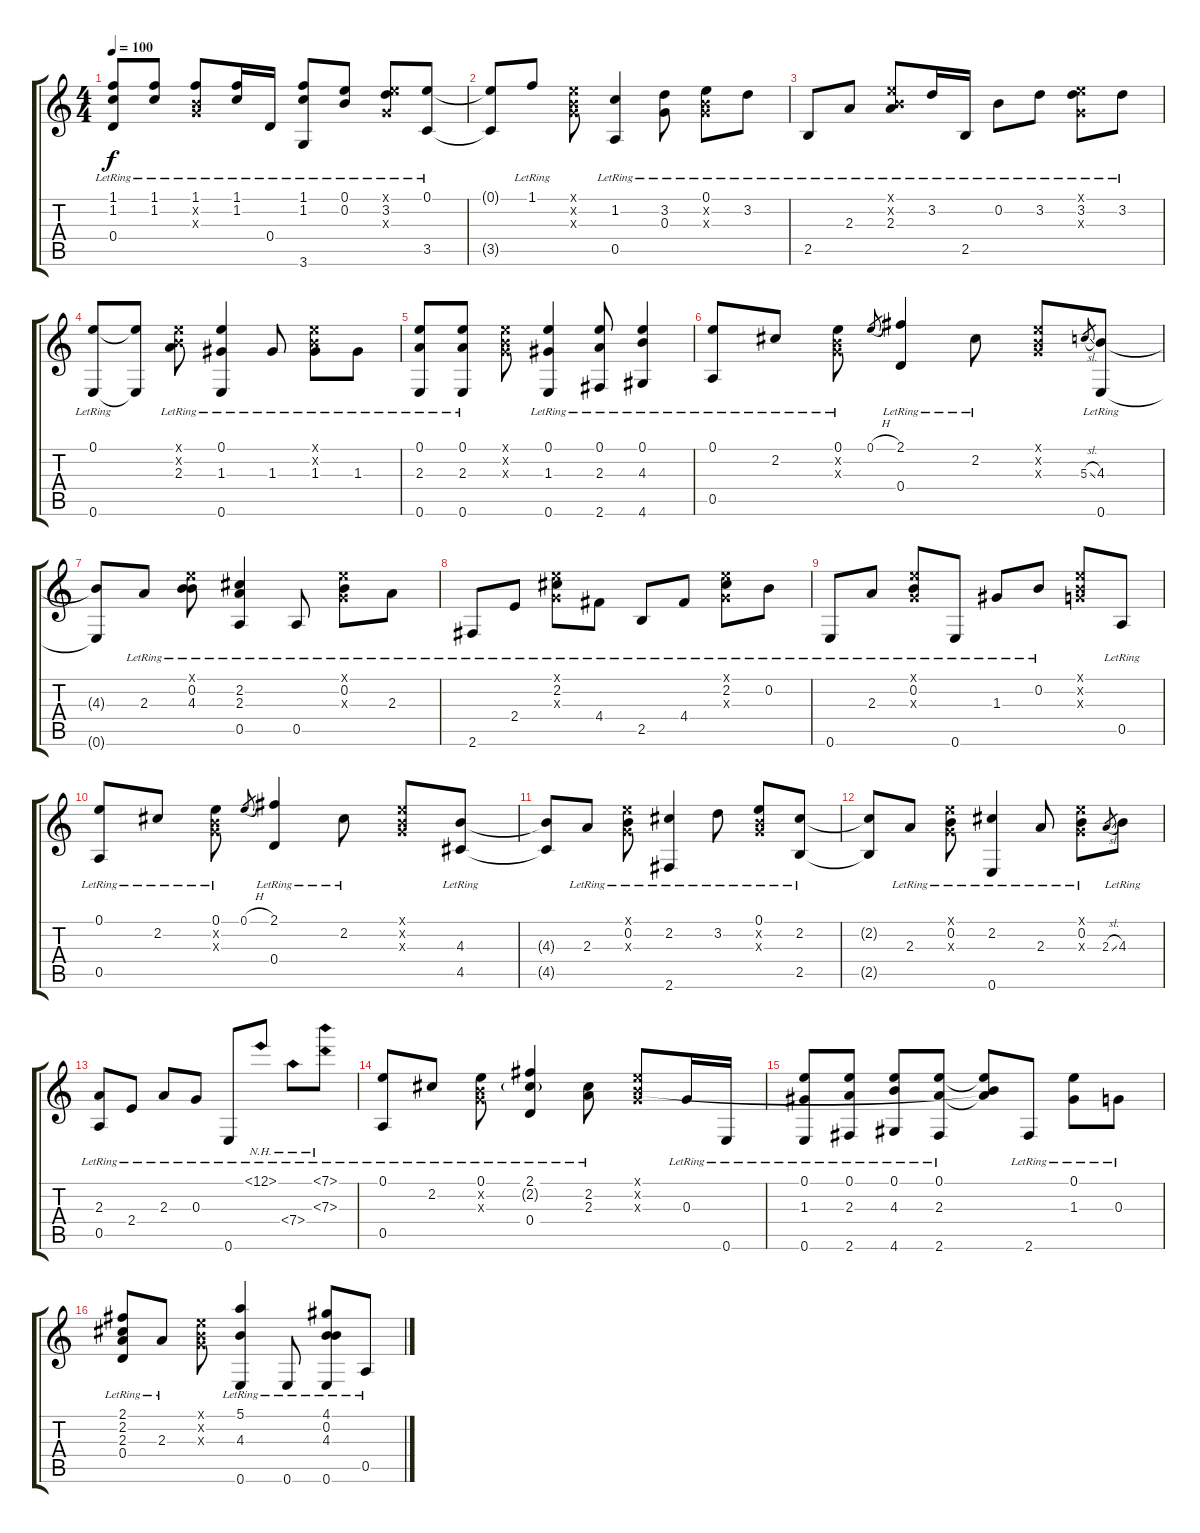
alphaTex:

\track "" {instrument acousticguitarsteel}
\staff {score tabs}
\tuning (E4 B3 G3 D3 A2 E2) {hide}
\ts (4 4)
\tempo 100
\clef g2
\ks c
(1.1{lr} 1.2{lr} 0.4{lr}).8{dy f} (1.1{lr} 1.2{lr}).8 (1.1{lr} 0.2{x} 0.3{x}).8 (1.1{lr} 1.2{lr}).16 0.4{lr}.16 (1.1{lr} 1.2{lr} 3.6{lr}).8 (0.1{lr} 0.2{lr}).8 (0.1{x} 3.2{lr} 0.3{x}).8 (0.1{lr} 3.5{lr}).8 |
(0.1{t} 3.5{t}).8 1.1{lr}.8 (0.1{x} 0.2{x} 0.3{x}).8 (1.2{lr} 0.5{lr}).4 (3.2{lr} 0.3{lr}).8 (0.1{lr} 0.2{x} 0.3{x}).8 3.2{lr}.8 |
2.5{lr}.8 2.3{lr}.8 (0.1{x} 0.2{x} 2.3{lr}).8 3.2{lr}.16 2.5{lr}.16 0.2{lr}.8 3.2{lr}.8 (0.1{x} 3.2{lr} 0.3{x}).8 3.2{lr}.8 |
(0.1{lr} 0.6{lr}).8 (0.1{t} 0.6{t}).8 (0.1{x} 0.2{x} 2.3{lr}).8 (0.1{lr} 1.3{lr} 0.6{lr}).4 1.3{lr}.8 (0.1{x} 0.2{x} 1.3{lr}).8 1.3{lr}.8 |
(0.1{lr} 2.3{lr} 0.6{lr}).8 (0.1{lr} 2.3{lr} 0.6{lr}).8 (0.1{x} 0.2{x} 0.3{x}).8 (0.1{lr} 1.3{lr} 0.6{lr}).4 (0.1{lr} 2.3{lr} 2.6{lr}).8 (0.1{lr} 4.3{lr} 4.6{lr}).4 |
(0.1{lr} 0.5{lr}).8 2.2{lr}.8 (0.1{lr} 0.2{x} 0.3{x}).8 0.1{h}.8{gr} (2.1{lr} 0.4{lr}).4 2.2{lr}.8 (0.1{x} 0.2{x} 0.3{x}).8 5.3{sl}.8{gr} (4.3{lr} 0.6{lr}).8 |
(4.3{t} 0.6{t}).8 2.3{lr}.8 (0.1{x} 0.2{lr} 4.3{lr}).8 (2.2{lr} 2.3{lr} 0.5{lr}).4 0.5{lr}.8 (0.1{x} 0.2{lr} 0.3{x}).8 2.3{lr}.8 |
2.6{lr}.8 2.4{lr}.8 (0.1{x} 2.2{lr} 0.3{x}).8 4.4{lr}.8 2.5{lr}.8 4.4{lr}.8 (0.1{x} 2.2{lr} 0.3{x}).8 0.2{lr}.8 |
0.6{lr}.8 2.3{lr}.8 (0.1{x} 0.2{lr} 0.3{x}).8 0.6{lr}.8 1.3{lr}.8 0.2{lr}.8 (0.1{x} 0.2{x} 0.3{x}).8 0.5{lr}.8 |
(0.1{lr} 0.5{lr}).8 2.2{lr}.8 (0.1{lr} 0.2{x} 0.3{x}).8 0.1{h}.8{gr} (2.1{lr} 0.4{lr}).4 2.2{lr}.8 (0.1{x} 0.2{x} 0.3{x}).8 (4.3{lr} 4.5{lr}).8 |
(4.3{t} 4.5{t}).8 2.3{lr}.8 (0.1{x} 0.2{lr} 0.3{x}).8 (2.2{lr} 2.6{lr}).4 3.2{lr}.8 (0.1{lr} 0.2{x} 0.3{x}).8 (2.2{lr} 2.5{lr}).8 |
(2.2{t} 2.5{t}).8 2.3{lr}.8 (0.1{x} 0.2{lr} 0.3{x}).8 (2.2{lr} 0.6{lr}).4 2.3{lr}.8 (0.1{x} 0.2{lr} 0.3{x}).8 2.3{sl}.8{gr} 4.3{lr}.8 |
(2.3{lr} 0.5{lr}).8 2.4{lr}.8 2.3{lr}.8 0.3{lr}.8 0.6{lr}.8 12.1{nh lr}.8 7.4{nh lr}.8 (7.1{nh lr} 7.3{nh lr}).8 |
(0.1{lr} 0.5{lr}).8 2.2{lr}.8 (0.1{lr} 0.2{x} 0.3{x}).8 (2.1{lr} 2.2{g lr} 0.4{lr}).4 (2.2{lr} 2.3{lr}).8 (0.1{x} 0.2{x} 0.3{x}).8 0.3{lr}.16 0.6{lr}.16 |
(0.1{lr} 1.3{lr} 0.6{lr}).8 (0.1{lr} 2.3{lr} 2.6{lr}).8 (0.1{lr} 4.3{lr} 4.6{lr}).8 (0.1{lr} 2.3{lr} 2.6{lr}).8 (0.1{t} 0.2{t} 2.3{t}).8 2.6{lr}.8 (0.1{lr} 1.3{lr}).8 0.3{lr}.8 |
(2.1{lr} 2.2{lr} 2.3{lr} 0.4{lr}).8 2.3{lr}.8 (0.1{x} 0.2{x} 0.3{x}).8 (5.1{lr} 4.3{lr} 0.6{lr}).4 0.6{lr}.8 (4.1{lr} 0.2{lr} 4.3{lr} 0.6{lr}).8 0.5{lr}.8
